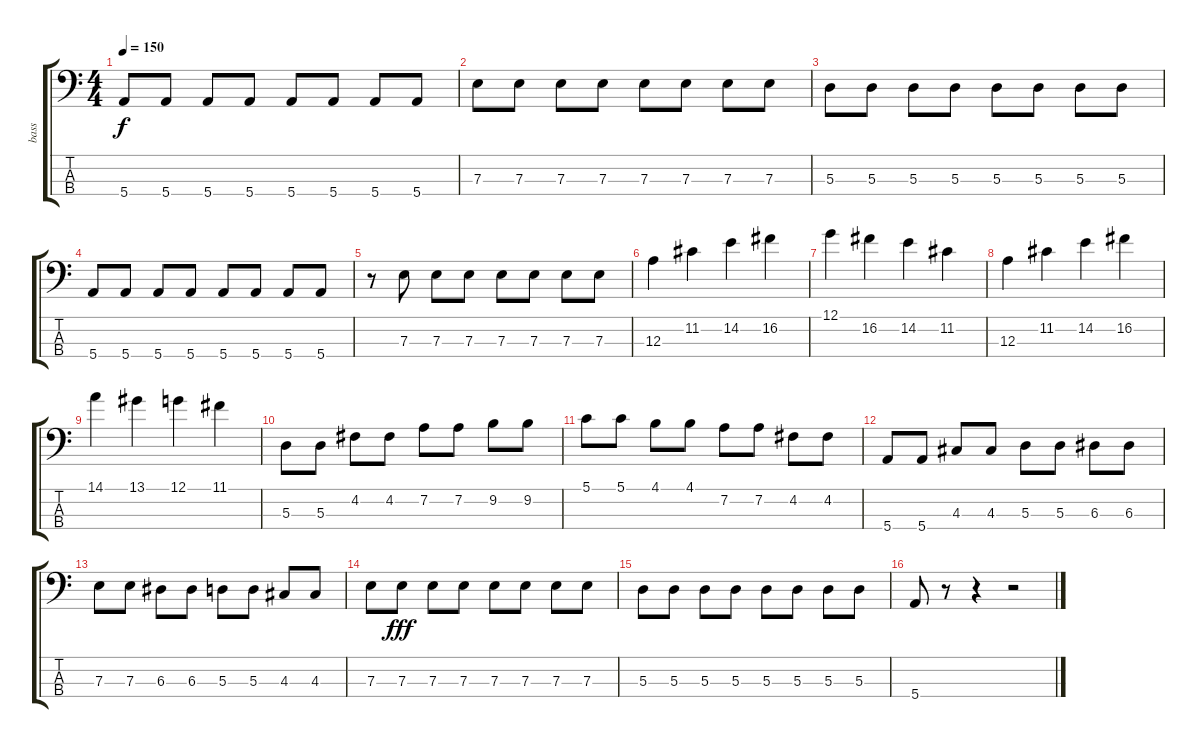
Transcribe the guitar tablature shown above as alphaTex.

\track ("bass" "bass") {instrument electricbassfinger}
\staff {score tabs}
\tuning (G2 D2 A1 E1) {hide}
\ts (4 4)
\tempo 150
\clef f4
\ks c
5.4.8{dy f} 5.4.8 5.4.8 5.4.8 5.4.8 5.4.8 5.4.8 5.4.8 |
7.3.8 7.3.8 7.3.8 7.3.8 7.3.8 7.3.8 7.3.8 7.3.8 |
5.3.8 5.3.8 5.3.8 5.3.8 5.3.8 5.3.8 5.3.8 5.3.8 |
5.4.8 5.4.8 5.4.8 5.4.8 5.4.8 5.4.8 5.4.8 5.4.8 |
r.8 7.3.8 7.3.8 7.3.8 7.3.8 7.3.8 7.3.8 7.3.8 |
12.3.4 11.2.4 14.2.4 16.2.4 |
12.1.4 16.2.4 14.2.4 11.2.4 |
12.3.4 11.2.4 14.2.4 16.2.4 |
14.1.4 13.1.4 12.1.4 11.1.4 |
5.3.8 5.3.8 4.2.8 4.2.8 7.2.8 7.2.8 9.2.8 9.2.8 |
5.1.8 5.1.8 4.1.8 4.1.8 7.2.8 7.2.8 4.2.8 4.2.8 |
5.4.8 5.4.8 4.3.8 4.3.8 5.3.8 5.3.8 6.3.8 6.3.8 |
7.3.8 7.3.8 6.3.8 6.3.8 5.3.8 5.3.8 4.3.8 4.3.8 |
7.3.8 7.3.8{dy fff} 7.3.8 7.3.8 7.3.8 7.3.8 7.3.8 7.3.8 |
5.3.8 5.3.8 5.3.8 5.3.8 5.3.8 5.3.8 5.3.8 5.3.8 |
5.4.8 r.8 r.4 r.2
